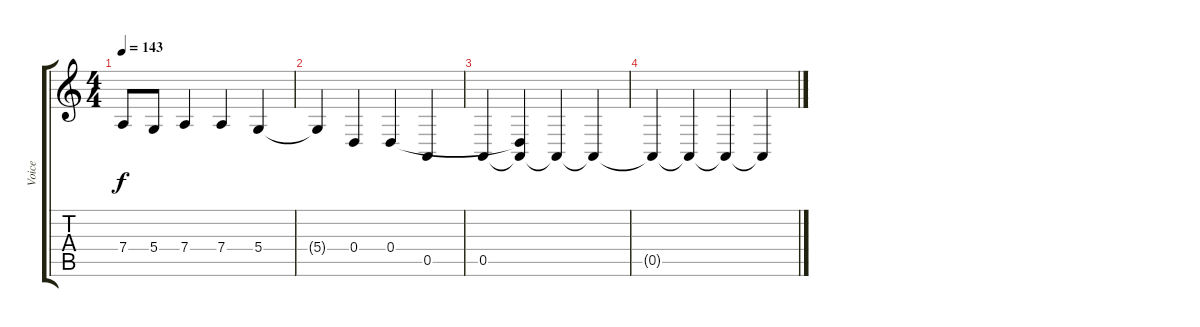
\track ("Voice" "Voice") {instrument clarinet}
\staff {score tabs}
\tuning (E4 B3 G3 D3 A2 E2) {hide}
\ts (4 4)
\tempo 143
\clef g2
\ks c
7.4.8{dy f} 5.4.8 7.4.4 7.4.4 5.4.4 |
5.4{t}.4 0.4.4 0.4.4 0.5.4 |
0.5.4 (0.4{t} 0.5{t}).4 0.5{t}.4 0.5{t}.4 |
0.5{t}.4 0.5{t}.4 0.5{t}.4 0.5{t}.4
